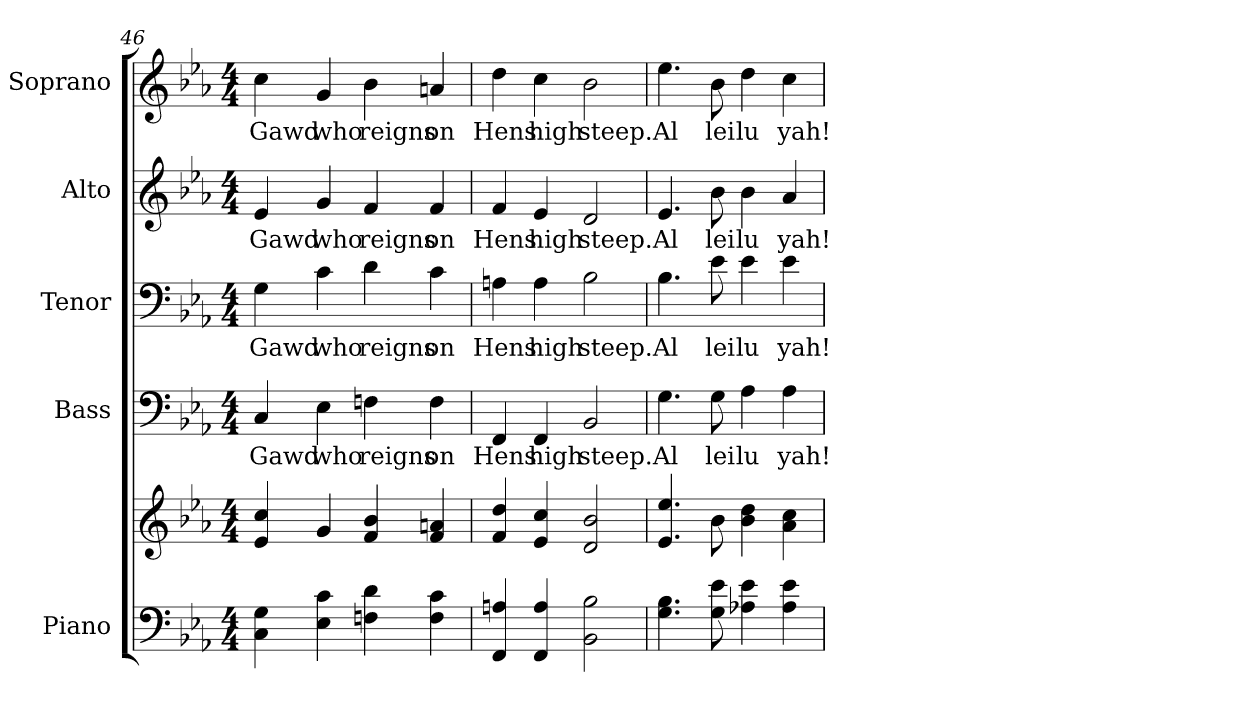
**kern	**kern	**kern	**text	**kern	**text	**kern	**text	**kern	**text
*part5	*part5	*part4	*part4	*part3	*part3	*part2	*part2	*part1	*part1
*staff6	*staff5	*staff4	*staff4	*staff3	*staff3	*staff2	*staff2	*staff1	*staff1
*I"Piano	*	*I"Bass	*	*I"Tenor	*	*I"Alto	*	*I"Soprano	*
*I'Pno.	*	*I'B.	*	*I'T.	*	*I'A.	*	*I'S.	*
*clefF4	*clefG2	*clefF4	*	*clefF4	*	*clefG2	*	*clefG2	*
*k[b-e-a-]	*k[b-e-a-]	*k[b-e-a-]	*	*k[b-e-a-]	*	*k[b-e-a-]	*	*k[b-e-a-]	*
*E-:	*E-:	*E-:	*	*E-:	*	*E-:	*	*E-:	*
*M4/4	*M4/4	*M4/4	*	*M4/4	*	*M4/4	*	*M4/4	*
=46	=46	=46	=46	=46	=46	=46	=46	=46	=46
!	!	!	!LO:LY:b:color=#000000	!	!	!	!	!	!
!	!	!	!	!	!LO:LY:b:color=#000000	!	!	!	!
!	!	!	!	!	!	!	!LO:LY:b:color=#000000	!	!
!	!	!	!	!	!	!	!	!	!LO:LY:b:color=#000000
4Ci\ 4Gi	4e-i/ 4cci	4Ci/	Gawd	4Gi\	Gawd	4e-i/	Gawd	4cci\	Gawd
!	!	!	!LO:LY:b:color=#000000	!	!	!	!	!	!
!	!	!	!	!	!LO:LY:b:color=#000000	!	!	!	!
!	!	!	!	!	!	!	!LO:LY:b:color=#000000	!	!
!	!	!	!	!	!	!	!	!	!LO:LY:b:color=#000000
4E-i\ 4ci	4gi/	4E-i\	who	4ci\	who	4gi/	who	4gi/	who
!	!	!	!LO:LY:b:color=#000000	!	!	!	!	!	!
!	!	!	!	!	!LO:LY:b:color=#000000	!	!	!	!
!	!	!	!	!	!	!	!LO:LY:b:color=#000000	!	!
!	!	!	!	!	!	!	!	!	!LO:LY:b:color=#000000
4Fni\ 4di	4fi/ 4b-i	4Fni\	reigns	4di\	reigns	4fi/	reigns	4b-i\	reigns
!	!	!	!LO:LY:b:color=#000000	!	!	!	!	!	!
!	!	!	!	!	!LO:LY:b:color=#000000	!	!	!	!
!	!	!	!	!	!	!	!LO:LY:b:color=#000000	!	!
!	!	!	!	!	!	!	!	!	!LO:LY:b:color=#000000
4Fi\ 4ci	4fi/ 4ani	4Fi\	on	4ci\	on	4fi/	on	4ani/	on
=47	=47	=47	=47	=47	=47	=47	=47	=47	=47
!	!	!	!LO:LY:b:color=#000000	!	!	!	!	!	!
!	!	!	!	!	!LO:LY:b:color=#000000	!	!	!	!
!	!	!	!	!	!	!	!LO:LY:b:color=#000000	!	!
!	!	!	!	!	!	!	!	!	!LO:LY:b:color=#000000
4FFi/ 4Ani	4fi/ 4ddi	4FFi/	Hens	4Ani\	Hens	4fi/	Hens	4ddi\	Hens
!	!	!	!LO:LY:b:color=#000000	!	!	!	!	!	!
!	!	!	!	!	!LO:LY:b:color=#000000	!	!	!	!
!	!	!	!	!	!	!	!LO:LY:b:color=#000000	!	!
!	!	!	!	!	!	!	!	!	!LO:LY:b:color=#000000
4FFi/ 4Ai	4e-i/ 4cci	4FFi/	high	4Ai\	high	4e-i/	high	4cci\	high
!	!	!	!LO:LY:b:color=#000000	!	!	!	!	!	!
!	!	!	!	!	!LO:LY:b:color=#000000	!	!	!	!
!	!	!	!	!	!	!	!LO:LY:b:color=#000000	!	!
!	!	!	!	!	!	!	!	!	!LO:LY:b:color=#000000
2BB-i\ 2B-i	2di/ 2b-i	2BB-i/	steep.	2B-i\	steep.	2di/	steep.	2b-i\	steep.
=48	=48	=48	=48	=48	=48	=48	=48	=48	=48
!	!	!	!LO:LY:b:color=#000000	!	!	!	!	!	!
!	!	!	!	!	!LO:LY:b:color=#000000	!	!	!	!
!	!	!	!	!	!	!	!LO:LY:b:color=#000000	!	!
!	!	!	!	!	!	!	!	!	!LO:LY:b:color=#000000
4.Gi\ 4.B-i	4.e-i/ 4.ee-i	4.Gi\	Al	4.B-i\	Al	4.e-i/	Al	4.ee-i\	Al
!	!	!	!LO:LY:b:color=#000000	!	!	!	!	!	!
!	!	!	!	!	!LO:LY:b:color=#000000	!	!	!	!
!	!	!	!	!	!	!	!LO:LY:b:color=#000000	!	!
!	!	!	!	!	!	!	!	!	!LO:LY:b:color=#000000
8Gi\ 8e-i	8b-i\	8Gi\	lei	8e-i\	lei	8b-i\	lei	8b-i\	lei
!	!	!	!LO:LY:b:color=#000000	!	!	!	!	!	!
!	!	!	!	!	!LO:LY:b:color=#000000	!	!	!	!
!	!	!	!	!	!	!	!LO:LY:b:color=#000000	!	!
!	!	!	!	!	!	!	!	!	!LO:LY:b:color=#000000
4A-Xi\ 4e-i	4b-i\ 4ddi	4A-i\	lu	4e-i\	lu	4b-i\	lu	4ddi\	lu
!	!	!	!LO:LY:b:color=#000000	!	!	!	!	!	!
!	!	!	!	!	!LO:LY:b:color=#000000	!	!	!	!
!	!	!	!	!	!	!	!LO:LY:b:color=#000000	!	!
!	!	!	!	!	!	!	!	!	!LO:LY:b:color=#000000
4A-i\ 4e-i	4a-i\ 4cci	4A-i\	yah!	4e-i\	yah!	4a-i/	yah!	4cci\	yah!
=	=	=	=	=	=	=	=	=	=
*-	*-	*-	*-	*-	*-	*-	*-	*-	*-
